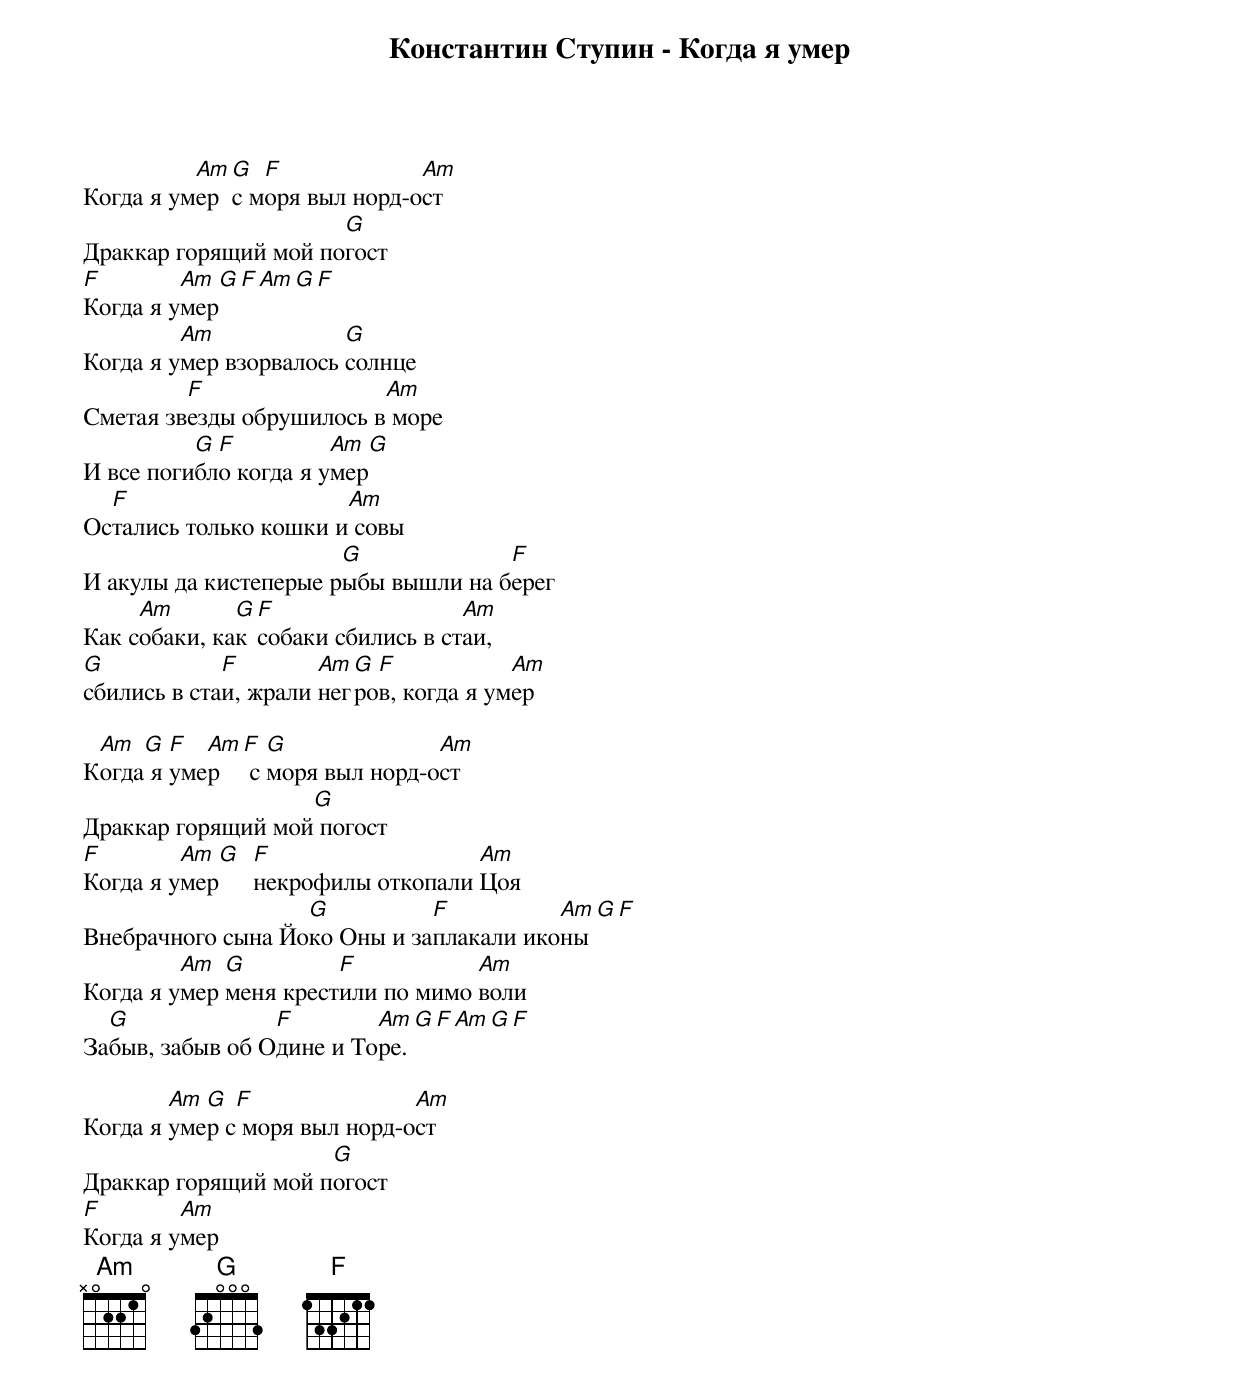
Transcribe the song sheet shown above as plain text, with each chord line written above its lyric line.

Константин Ступин - Когда я умер

          Am G  F             Am
Когда я умер с моря выл норд-ост
                      G
Драккар горящий мой погост
F        Am G F Am G F
Когда я умер
         Am             G
Когда я умер взорвалось солнце
         F                Am
Сметая звезды обрушилось в море
          G F          Am G
И все погибло когда я умер
  F                    Am
Остались только кошки и совы
                       G             F
И акулы да кистеперые рыбы вышли на берег
     Am       G F                  Am
Как собаки, как собаки сбились в стаи,
G            F        Am G F            Am
сбились в стаи, жрали негров, когда я умер

 Am  G  F  Am F  G              Am
Когда я умер   с моря выл норд-ост
                   G
Драккар горящий мой погост
F        Am G F                  Am
Когда я умер  некрофилы откопали Цоя
                   G          F          Am G F
Внебрачного сына Йоко Оны и заплакали иконы
         Am  G         F           Am
Когда я умер меня крестили по мимо воли
  G              F        Am G F  Am G F
Забыв, забыв об Одине и Торе.

        Am G  F               Am
Когда я умер с моря выл норд-ост
                     G
Драккар горящий мой погост
F        Am
Когда я умер
